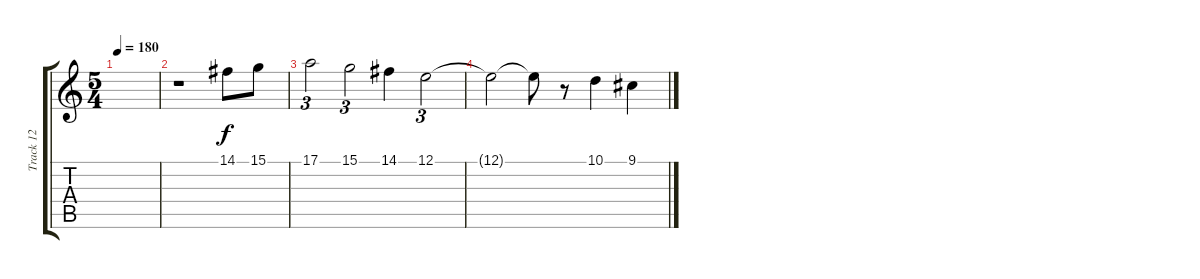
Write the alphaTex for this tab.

\track ("Track 12" "Track 12") {instrument oboe}
\staff {score tabs}
\tuning (E4 B3 G3 D3 A2 E2) {hide}
\ts (5 4)
\tempo 180
\clef g2
\ks c
|
r.1 14.1.8 15.1.8 |
17.1.2{tu (3 2)} 15.1.2{tu (3 2)} 14.1.4 12.1.2{tu (3 2)} |
12.1{t}.2 12.1{t}.8 r.8 10.1.4 9.1.4
